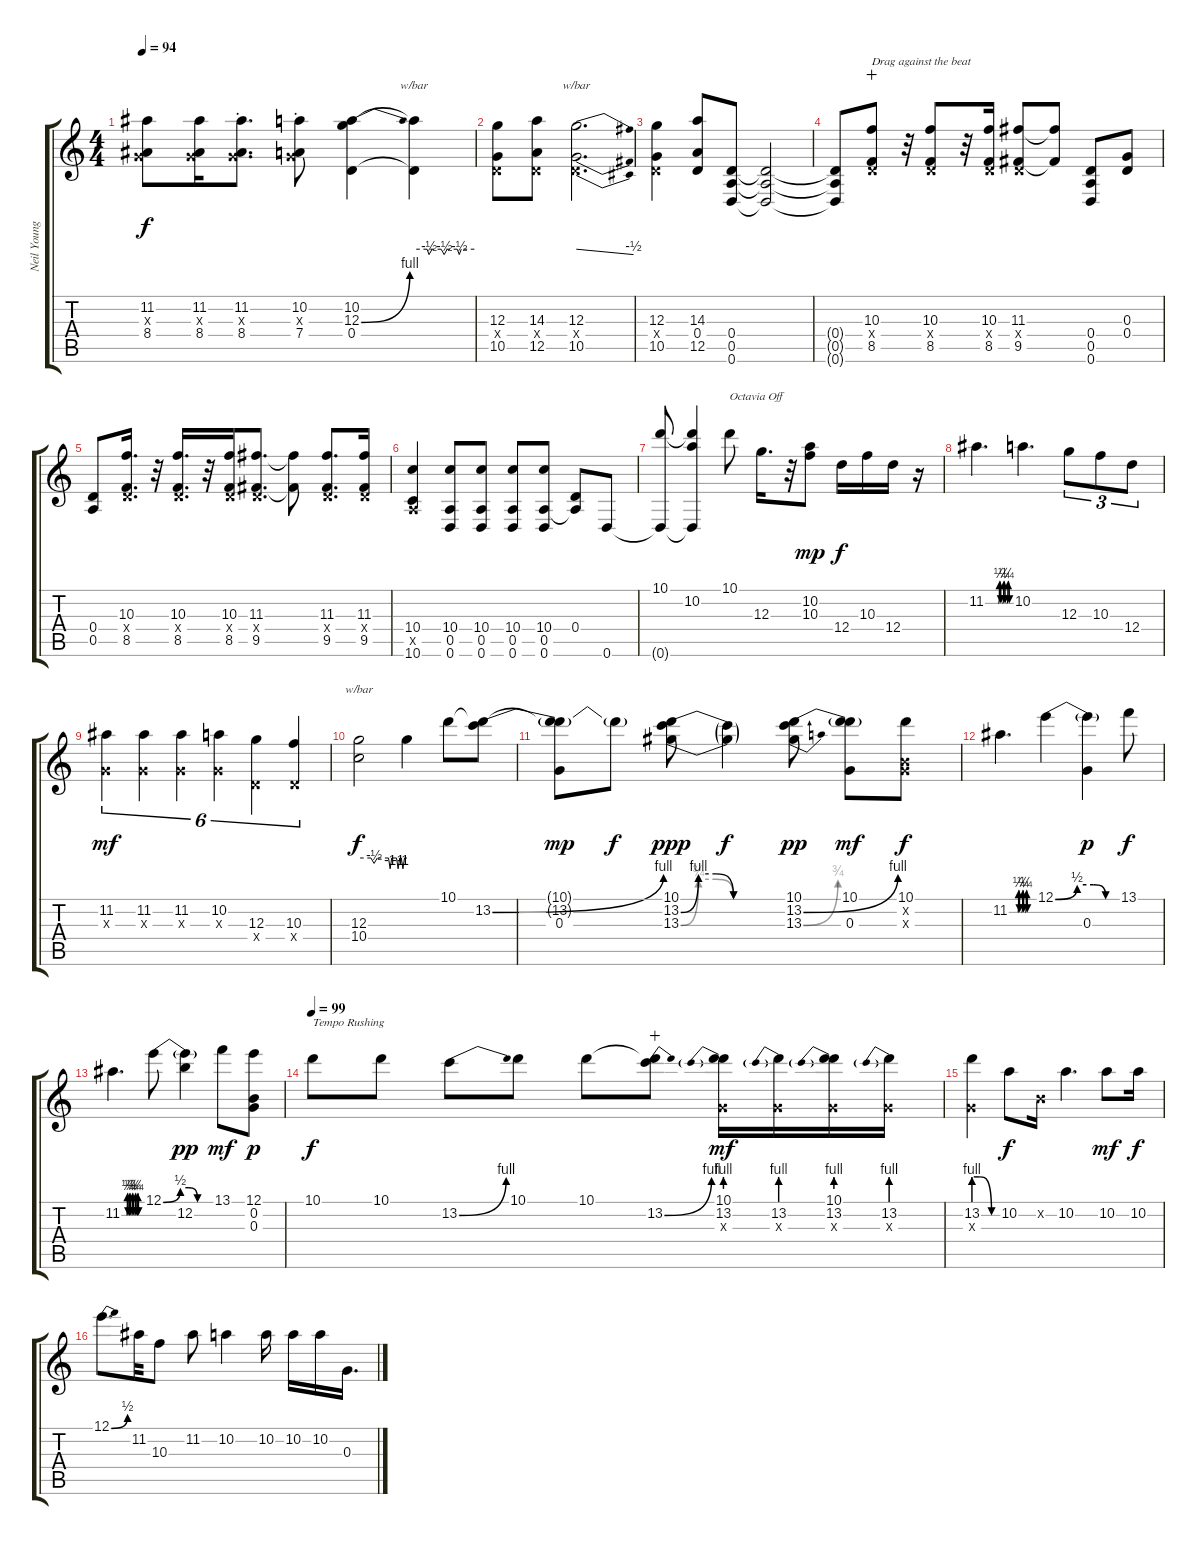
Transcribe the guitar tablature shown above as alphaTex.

\track ("Neil Young (Lead)" "Neil Young") {instrument overdrivenguitar}
\staff {score tabs}
\tuning (E4 B3 G3 D3 A2 D2) {hide}
\ts (4 4)
\tempo 94
\clef g2
\ks c
(11.2 0.3{x} 8.4).8{dy f} (11.2 0.3{x} 8.4).16 (11.2{st} 0.3{x} 8.4).8{d} (10.2{st} 0.3{x} 7.4).8 (10.2 12.3{be (bend 0 0 60 4)} 0.4).4 (10.2{t} 0.4{t}).4{tbe (custom default 0 0 13 0 15 -2 18 0 27 0 30 -2 33 0 43 0 45 -2 47 0 60 0)} |
(12.3 0.4{x} 10.5).8 (14.3 0.4{x} 12.5).8 (12.3 0.4{x} 10.5).2{d tbe (dive default 0 0 60 -2)} |
(12.3 0.4{x} 10.5).4 (14.3 0.4 12.5).8 (0.4 0.5 0.6).8 (0.4{t} 0.5{t} 0.6{t}).2 |
(0.4{t} 0.5{t} 0.6{t}).8 (10.3 0.4{x} 8.5).8{txt "Drag against the beat" wahc} r.32 (10.3 0.4{x} 8.5).8 r.32 (10.3 0.4{x} 8.5).16 (11.3 0.4{x} 9.5).8 (11.3{t} 9.5{t}).8 (0.4 0.5 0.6).8 (0.3 0.4).8 |
(0.4 0.5).8 (10.3 0.4{x} 8.5).16{d} r.32 (10.3 0.4{x} 8.5).16{d} r.32 (10.3 0.4{x} 8.5).16 (11.3 0.4{x} 9.5).8{d} (11.3{t} 9.5{t}).8 (11.3 0.4{x} 9.5).8{d} (11.3 0.4{x} 9.5).16 |
(10.4 0.5{x} 10.6).4 (10.4 0.5 0.6).8 (10.4 0.5 0.6).8 (10.4 0.5 0.6).8 (10.4 0.5 0.6).8 (0.4 0.5{t}).8 0.6.8 |
(10.1 0.6{t}).8 (10.1{t} 10.2 0.6{t}).4 10.1.8{txt "Octavia Off" volume 6 instrument overdrivenguitar} 12.3.16{d} r.32 (10.2 10.3).8{dy mp} 12.4.16{dy f} 10.3.16 12.4.16 r.16 |
11.2{be (custom 0 0 30 0 33 1 36 0 40 0 43 1 46 0 50 0 53 1 56 0 60 0)}.4{d} 10.2.4{d} 12.3.8{tu (3 2)} 10.3.8{tu (3 2)} 12.4.8{tu (3 2)} |
(11.2 0.3{x}).4{tu (6 4) dy mf} (11.2 0.3{x}).4{tu (6 4)} (11.2 0.3{x}).4{tu (6 4)} (10.2 0.3{x}).4{tu (6 4)} (12.3 0.4{x}).4{tu (6 4)} (10.3 0.4{x}).4{tu (6 4)} |
(12.3 10.4).2{tbe (custom default 0 0 15 0 19 -2 23 0 37 0 39 -4 41 0 47 0 49 -4 51 0 53 0 55 -4 57 0 60 0) dy f} 12.3{t}.4 10.1.8 (10.1{t} 13.2{be (bend 0 0 60 4)}).8 |
(10.1{t} 13.2{t} 0.3).8{dy mp} 13.2{t}.8{dy f} (10.1 13.2{be (custom 0 0 10 4 20 4 30 0 60 0)} 13.3{be (custom 0 0 10 3 20 3 30 0 60 0)}).8{dy ppp} (13.2{t} 13.3{t}).4{dy f} (10.1 13.2{be (bend 0 0 60 4)} 13.3{be (bend 0 0 60 3)}).8{dy pp} (10.1 13.2{t} 0.3).8{dy mf} (10.1 0.2{x} 0.3{x}).8{dy f} |
11.2{be (custom 0 0 21 0 23 1 25 0 30 0 33 1 35 0 39 0 42 1 44 0 60 0)}.4{d} 12.1{be (custom 0 0 20 2 35 2 46 0 60 0)}.4 (12.1{t} 0.3).4{dy p} 13.1.8{dy f} |
11.2{be (custom 0 0 15 0 17 1 19 0 22 0 24 1 26 0 30 0 32 1 35 0 39 0 41 1 43 0 46 0 48 1 50 0 60 0)}.4{d} 12.1{be (custom 0 0 20 2 30 2 40 0 60 0)}.8 (12.1{t} 12.2).4{dy pp} 13.1.8{dy mf} (12.1 0.2 0.3).8{dy p} |
\tempo 99
10.1.8{txt "Tempo Rushing" dy f} 10.1.8 13.2{be (bend 0 0 60 4)}.8 10.1.8 10.1.8 (10.1{t} 13.2{be (bend 0 0 60 4)}).8{wahc} (10.1 13.2{be (prebend 0 4 60 4)} 0.3{x}).16{dy mf} (13.2{be (prebend 0 4 60 4)} 0.3{x}).16 (10.1 13.2{be (prebend 0 4 60 4)} 0.3{x}).16 (13.2{be (prebend 0 4 60 4)} 0.3{x}).16 |
(13.2{be (custom 0 4 15 4 45 0 60 0)} 0.3{x}).4 10.2.8{dy f} 0.2{x}.16 10.2.4{d} 10.2.8{dy mf} 10.2.16{dy f} |
12.1{be (bend 0 0 60 2)}.8{d} 11.2.32 10.3.8 11.2.8 10.2.4 10.2.16 10.2.16 10.2.16 0.3.16{d}
